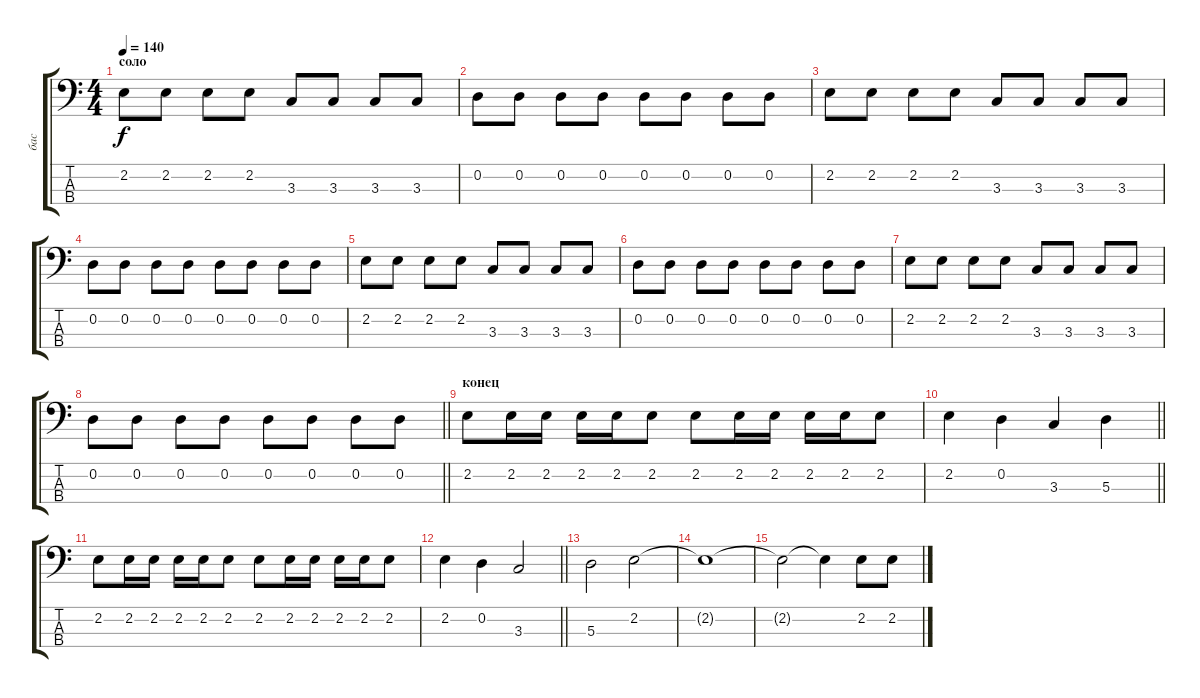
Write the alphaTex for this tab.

\track ("бас" "бас") {instrument electricbasspick}
\staff {score tabs}
\tuning (G2 D2 A1 E1) {hide}
\ts (4 4)
\section ("" "соло")
\tempo 140
\clef f4
\ks c
2.2.8{dy f} 2.2.8 2.2.8 2.2.8 3.3.8 3.3.8 3.3.8 3.3.8 |
0.2.8 0.2.8 0.2.8 0.2.8 0.2.8 0.2.8 0.2.8 0.2.8 |
2.2.8 2.2.8 2.2.8 2.2.8 3.3.8 3.3.8 3.3.8 3.3.8 |
0.2.8 0.2.8 0.2.8 0.2.8 0.2.8 0.2.8 0.2.8 0.2.8 |
2.2.8 2.2.8 2.2.8 2.2.8 3.3.8 3.3.8 3.3.8 3.3.8 |
0.2.8 0.2.8 0.2.8 0.2.8 0.2.8 0.2.8 0.2.8 0.2.8 |
2.2.8 2.2.8 2.2.8 2.2.8 3.3.8 3.3.8 3.3.8 3.3.8 |
\barLineRight lightlight
0.2.8 0.2.8 0.2.8 0.2.8 0.2.8 0.2.8 0.2.8 0.2.8 |
\section ("" "конец")
2.2.8 2.2.16 2.2.16 2.2.16 2.2.16 2.2.8 2.2.8 2.2.16 2.2.16 2.2.16 2.2.16 2.2.8 |
\barLineRight lightlight
2.2.4 0.2.4 3.3.4 5.3.4 |
2.2.8 2.2.16 2.2.16 2.2.16 2.2.16 2.2.8 2.2.8 2.2.16 2.2.16 2.2.16 2.2.16 2.2.8 |
\barLineRight lightlight
2.2.4 0.2.4 3.3.2 |
5.3.2 2.2.2 |
2.2{t}.1 |
2.2{t}.2 2.2{t}.4 2.2.8 2.2.8
